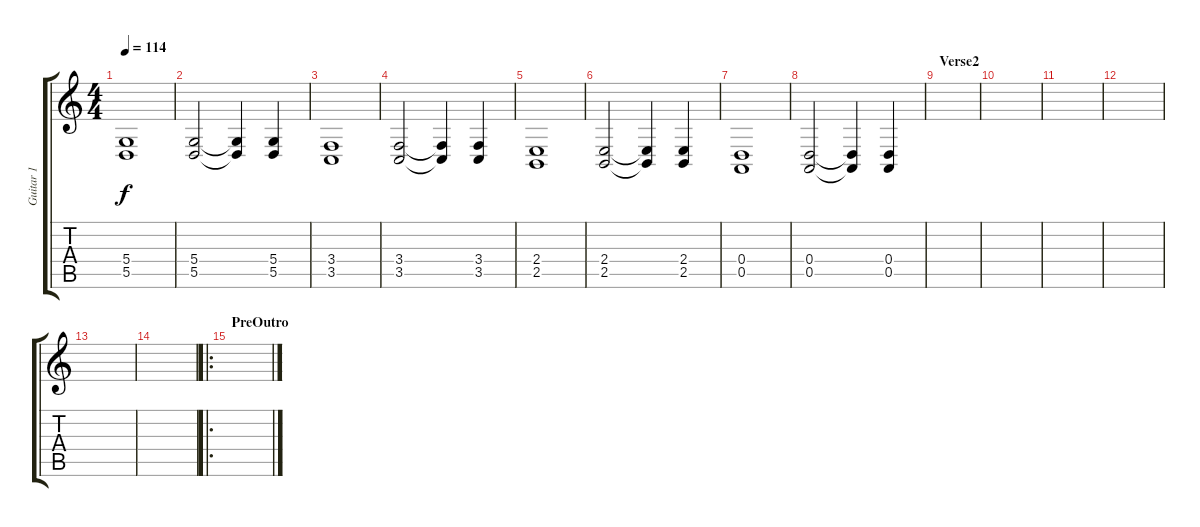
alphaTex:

\track ("Guitar 1" "Guitar 1") {instrument lead2sawtooth}
\staff {score tabs}
\tuning (E4 B3 G3 D3 A2 E2) {hide}
\ts (4 4)
\tempo 114
\clef g2
\ks c
(5.4 5.5).1{dy f} |
(5.4 5.5).2 (5.4{t} 5.5{t}).4 (5.4 5.5).4 |
(3.4 3.5).1 |
(3.4 3.5).2 (3.4{t} 3.5{t}).4 (3.4 3.5).4 |
(2.4 2.5).1 |
(2.4 2.5).2 (2.4{t} 2.5{t}).4 (2.4 2.5).4 |
(0.4 0.5).1 |
(0.4 0.5).2 (0.4{t} 0.5{t}).4 (0.4 0.5).4 |
\section ("" "Verse2")
|
|
|
|
|
|
\ro
\section ("" "PreOutro")
